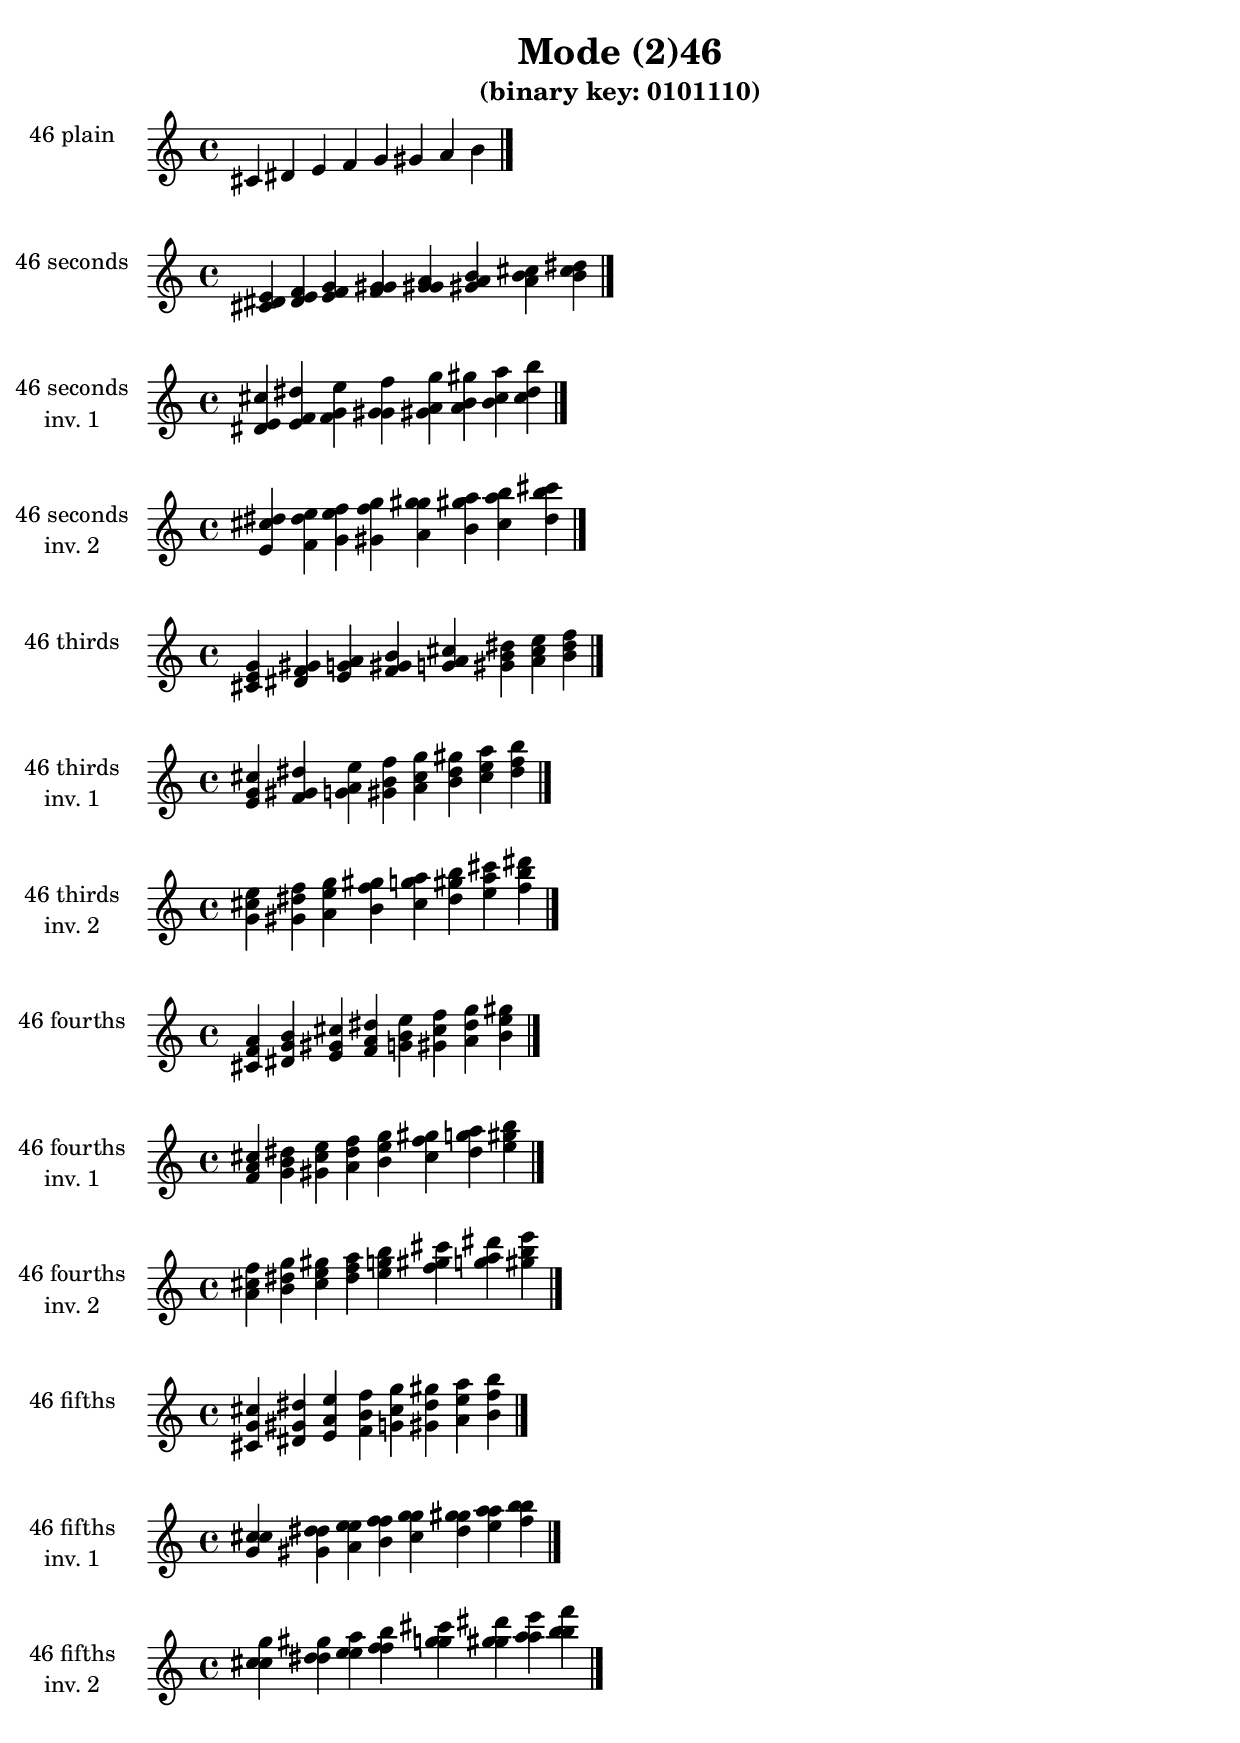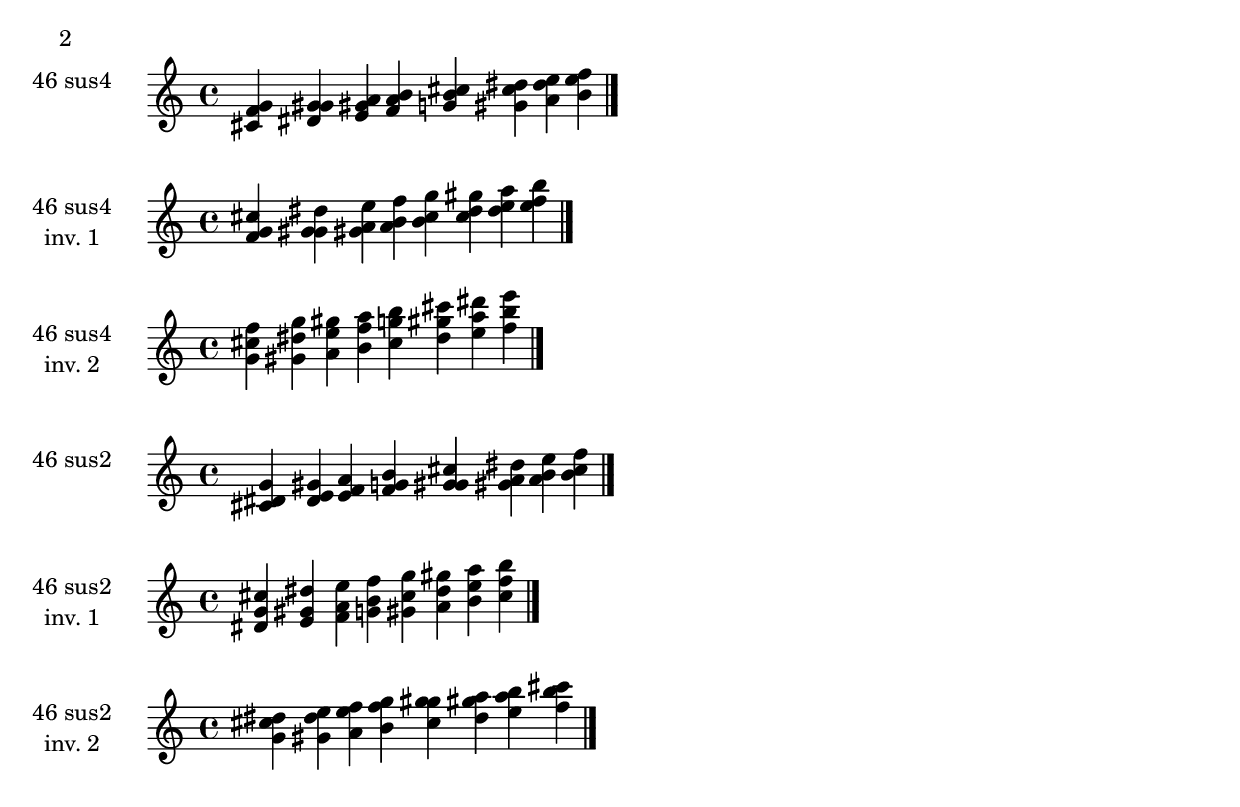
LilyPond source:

\version "2.19.0"

\header {
  title = "Mode (2)46"
  subtitle = "(binary key: 0101110)"
 %% Remove default LilyPond tagline
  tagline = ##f
}

\paper {
  #(set-paper-size "a4")
}

global = {
  \key c \major
  \time 4/4
  \tempo 4=100
}

\book {
  \score {
    \new Staff \with {
      instrumentName =  \markup { \column {
         \hcenter-in #14 \line { 46 plain }
         \hcenter-in #14 \line {  } } }
      midiInstrument = "oboe"
    } { \accidentalStyle "default"
        \cadenzaOn cis' dis' e' f' g' gis' a' b'  \cadenzaOff \bar "|." }
    \layout { }
  }
  \score {
    \new Staff \with {
      instrumentName =  \markup { \column {
         \hcenter-in #14 \line { 46 seconds }
         \hcenter-in #14 \line {  } } }
      midiInstrument = "oboe"
    } { \accidentalStyle "default"
        \cadenzaOn <cis' dis' e'> <dis' e' f'> <e' f' g'> <f' g' gis'> <g' gis' a'> <gis' a' b'> <a' b' cis''> <b' cis'' dis''>  \cadenzaOff \bar "|." }
    \layout { }
  }
  \score {
    \new Staff \with {
      instrumentName =  \markup { \column {
         \hcenter-in #14 \line { 46 seconds }
         \hcenter-in #14 \line { inv. 1 } } }
      midiInstrument = "oboe"
    } { \accidentalStyle "default"
        \cadenzaOn <dis' e' cis''> <e' f' dis''> <f' g' e''> <g' gis' f''> <gis' a' g''> <a' b' gis''> <b' cis'' a''> <cis'' dis'' b''>  \cadenzaOff \bar "|." }
    \layout { }
  }
  \score {
    \new Staff \with {
      instrumentName =  \markup { \column {
         \hcenter-in #14 \line { 46 seconds }
         \hcenter-in #14 \line { inv. 2 } } }
      midiInstrument = "oboe"
    } { \accidentalStyle "default"
        \cadenzaOn <e' cis'' dis''> <f' dis'' e''> <g' e'' f''> <gis' f'' g''> <a' g'' gis''> <b' gis'' a''> <cis'' a'' b''> <dis'' b'' cis'''>  \cadenzaOff \bar "|." }
    \layout { }
  }
  \score {
    \new Staff \with {
      instrumentName =  \markup { \column {
         \hcenter-in #14 \line { 46 thirds }
         \hcenter-in #14 \line {  } } }
      midiInstrument = "oboe"
    } { \accidentalStyle "default"
        \cadenzaOn <cis' e' g'> <dis' f' gis'> <e' g' a'> <f' gis' b'> <g' a' cis''> <gis' b' dis''> <a' cis'' e''> <b' dis'' f''>  \cadenzaOff \bar "|." }
    \layout { }
  }
  \score {
    \new Staff \with {
      instrumentName =  \markup { \column {
         \hcenter-in #14 \line { 46 thirds }
         \hcenter-in #14 \line { inv. 1 } } }
      midiInstrument = "oboe"
    } { \accidentalStyle "default"
        \cadenzaOn <e' g' cis''> <f' gis' dis''> <g' a' e''> <gis' b' f''> <a' cis'' g''> <b' dis'' gis''> <cis'' e'' a''> <dis'' f'' b''>  \cadenzaOff \bar "|." }
    \layout { }
  }
  \score {
    \new Staff \with {
      instrumentName =  \markup { \column {
         \hcenter-in #14 \line { 46 thirds }
         \hcenter-in #14 \line { inv. 2 } } }
      midiInstrument = "oboe"
    } { \accidentalStyle "default"
        \cadenzaOn <g' cis'' e''> <gis' dis'' f''> <a' e'' g''> <b' f'' gis''> <cis'' g'' a''> <dis'' gis'' b''> <e'' a'' cis'''> <f'' b'' dis'''>  \cadenzaOff \bar "|." }
    \layout { }
  }
  \score {
    \new Staff \with {
      instrumentName =  \markup { \column {
         \hcenter-in #14 \line { 46 fourths }
         \hcenter-in #14 \line {  } } }
      midiInstrument = "oboe"
    } { \accidentalStyle "default"
        \cadenzaOn <cis' f' a'> <dis' g' b'> <e' gis' cis''> <f' a' dis''> <g' b' e''> <gis' cis'' f''> <a' dis'' g''> <b' e'' gis''>  \cadenzaOff \bar "|." }
    \layout { }
  }
  \score {
    \new Staff \with {
      instrumentName =  \markup { \column {
         \hcenter-in #14 \line { 46 fourths }
         \hcenter-in #14 \line { inv. 1 } } }
      midiInstrument = "oboe"
    } { \accidentalStyle "default"
        \cadenzaOn <f' a' cis''> <g' b' dis''> <gis' cis'' e''> <a' dis'' f''> <b' e'' g''> <cis'' f'' gis''> <dis'' g'' a''> <e'' gis'' b''>  \cadenzaOff \bar "|." }
    \layout { }
  }
  \score {
    \new Staff \with {
      instrumentName =  \markup { \column {
         \hcenter-in #14 \line { 46 fourths }
         \hcenter-in #14 \line { inv. 2 } } }
      midiInstrument = "oboe"
    } { \accidentalStyle "default"
        \cadenzaOn <a' cis'' f''> <b' dis'' g''> <cis'' e'' gis''> <dis'' f'' a''> <e'' g'' b''> <f'' gis'' cis'''> <g'' a'' dis'''> <gis'' b'' e'''>  \cadenzaOff \bar "|." }
    \layout { }
  }
  \score {
    \new Staff \with {
      instrumentName =  \markup { \column {
         \hcenter-in #14 \line { 46 fifths }
         \hcenter-in #14 \line {  } } }
      midiInstrument = "oboe"
    } { \accidentalStyle "default"
        \cadenzaOn <cis' g' cis''> <dis' gis' dis''> <e' a' e''> <f' b' f''> <g' cis'' g''> <gis' dis'' gis''> <a' e'' a''> <b' f'' b''>  \cadenzaOff \bar "|." }
    \layout { }
  }
  \score {
    \new Staff \with {
      instrumentName =  \markup { \column {
         \hcenter-in #14 \line { 46 fifths }
         \hcenter-in #14 \line { inv. 1 } } }
      midiInstrument = "oboe"
    } { \accidentalStyle "default"
        \cadenzaOn <g' cis'' cis''> <gis' dis'' dis''> <a' e'' e''> <b' f'' f''> <cis'' g'' g''> <dis'' gis'' gis''> <e'' a'' a''> <f'' b'' b''>  \cadenzaOff \bar "|." }
    \layout { }
  }
  \score {
    \new Staff \with {
      instrumentName =  \markup { \column {
         \hcenter-in #14 \line { 46 fifths }
         \hcenter-in #14 \line { inv. 2 } } }
      midiInstrument = "oboe"
    } { \accidentalStyle "default"
        \cadenzaOn <cis'' cis'' g''> <dis'' dis'' gis''> <e'' e'' a''> <f'' f'' b''> <g'' g'' cis'''> <gis'' gis'' dis'''> <a'' a'' e'''> <b'' b'' f'''>  \cadenzaOff \bar "|." }
    \layout { }
  }
  \score {
    \new Staff \with {
      instrumentName =  \markup { \column {
         \hcenter-in #14 \line { 46 sus4 }
         \hcenter-in #14 \line {  } } }
      midiInstrument = "oboe"
    } { \accidentalStyle "default"
        \cadenzaOn <cis' f' g'> <dis' g' gis'> <e' gis' a'> <f' a' b'> <g' b' cis''> <gis' cis'' dis''> <a' dis'' e''> <b' e'' f''>  \cadenzaOff \bar "|." }
    \layout { }
  }
  \score {
    \new Staff \with {
      instrumentName =  \markup { \column {
         \hcenter-in #14 \line { 46 sus4 }
         \hcenter-in #14 \line { inv. 1 } } }
      midiInstrument = "oboe"
    } { \accidentalStyle "default"
        \cadenzaOn <f' g' cis''> <g' gis' dis''> <gis' a' e''> <a' b' f''> <b' cis'' g''> <cis'' dis'' gis''> <dis'' e'' a''> <e'' f'' b''>  \cadenzaOff \bar "|." }
    \layout { }
  }
  \score {
    \new Staff \with {
      instrumentName =  \markup { \column {
         \hcenter-in #14 \line { 46 sus4 }
         \hcenter-in #14 \line { inv. 2 } } }
      midiInstrument = "oboe"
    } { \accidentalStyle "default"
        \cadenzaOn <g' cis'' f''> <gis' dis'' g''> <a' e'' gis''> <b' f'' a''> <cis'' g'' b''> <dis'' gis'' cis'''> <e'' a'' dis'''> <f'' b'' e'''>  \cadenzaOff \bar "|." }
    \layout { }
  }
  \score {
    \new Staff \with {
      instrumentName =  \markup { \column {
         \hcenter-in #14 \line { 46 sus2 }
         \hcenter-in #14 \line {  } } }
      midiInstrument = "oboe"
    } { \accidentalStyle "default"
        \cadenzaOn <cis' dis' g'> <dis' e' gis'> <e' f' a'> <f' g' b'> <g' gis' cis''> <gis' a' dis''> <a' b' e''> <b' cis'' f''>  \cadenzaOff \bar "|." }
    \layout { }
  }
  \score {
    \new Staff \with {
      instrumentName =  \markup { \column {
         \hcenter-in #14 \line { 46 sus2 }
         \hcenter-in #14 \line { inv. 1 } } }
      midiInstrument = "oboe"
    } { \accidentalStyle "default"
        \cadenzaOn <dis' g' cis''> <e' gis' dis''> <f' a' e''> <g' b' f''> <gis' cis'' g''> <a' dis'' gis''> <b' e'' a''> <cis'' f'' b''>  \cadenzaOff \bar "|." }
    \layout { }
  }
  \score {
    \new Staff \with {
      instrumentName =  \markup { \column {
         \hcenter-in #14 \line { 46 sus2 }
         \hcenter-in #14 \line { inv. 2 } } }
      midiInstrument = "oboe"
    } { \accidentalStyle "default"
        \cadenzaOn <g' cis'' dis''> <gis' dis'' e''> <a' e'' f''> <b' f'' g''> <cis'' g'' gis''> <dis'' gis'' a''> <e'' a'' b''> <f'' b'' cis'''>  \cadenzaOff \bar "|." }
    \layout { }
  }
}

\book {
  \bookOutputSuffix "plain_"
  \score {
    \new Staff \with {
      instrumentName =  \markup { \column {
         \hcenter-in #14 \line { 46 plain }
         \hcenter-in #14 \line {  } } }
      midiInstrument = "oboe"
    } { \accidentalStyle "default"
        \cadenzaOn cis' dis' e' f' g' gis' a' b'  \cadenzaOff \bar "|." }
    \midi { }
  }
}
\book {
  \bookOutputSuffix "seconds_"
  \score {
    \new Staff \with {
      instrumentName =  \markup { \column {
         \hcenter-in #14 \line { 46 seconds }
         \hcenter-in #14 \line {  } } }
      midiInstrument = "oboe"
    } { \accidentalStyle "default"
        \cadenzaOn <cis' dis' e'> <dis' e' f'> <e' f' g'> <f' g' gis'> <g' gis' a'> <gis' a' b'> <a' b' cis''> <b' cis'' dis''>  \cadenzaOff \bar "|." }
    \midi { }
  }
}
\book {
  \bookOutputSuffix "seconds_inv. 1"
  \score {
    \new Staff \with {
      instrumentName =  \markup { \column {
         \hcenter-in #14 \line { 46 seconds }
         \hcenter-in #14 \line { inv. 1 } } }
      midiInstrument = "oboe"
    } { \accidentalStyle "default"
        \cadenzaOn <dis' e' cis''> <e' f' dis''> <f' g' e''> <g' gis' f''> <gis' a' g''> <a' b' gis''> <b' cis'' a''> <cis'' dis'' b''>  \cadenzaOff \bar "|." }
    \midi { }
  }
}
\book {
  \bookOutputSuffix "seconds_inv. 2"
  \score {
    \new Staff \with {
      instrumentName =  \markup { \column {
         \hcenter-in #14 \line { 46 seconds }
         \hcenter-in #14 \line { inv. 2 } } }
      midiInstrument = "oboe"
    } { \accidentalStyle "default"
        \cadenzaOn <e' cis'' dis''> <f' dis'' e''> <g' e'' f''> <gis' f'' g''> <a' g'' gis''> <b' gis'' a''> <cis'' a'' b''> <dis'' b'' cis'''>  \cadenzaOff \bar "|." }
    \midi { }
  }
}
\book {
  \bookOutputSuffix "thirds_"
  \score {
    \new Staff \with {
      instrumentName =  \markup { \column {
         \hcenter-in #14 \line { 46 thirds }
         \hcenter-in #14 \line {  } } }
      midiInstrument = "oboe"
    } { \accidentalStyle "default"
        \cadenzaOn <cis' e' g'> <dis' f' gis'> <e' g' a'> <f' gis' b'> <g' a' cis''> <gis' b' dis''> <a' cis'' e''> <b' dis'' f''>  \cadenzaOff \bar "|." }
    \midi { }
  }
}
\book {
  \bookOutputSuffix "thirds_inv. 1"
  \score {
    \new Staff \with {
      instrumentName =  \markup { \column {
         \hcenter-in #14 \line { 46 thirds }
         \hcenter-in #14 \line { inv. 1 } } }
      midiInstrument = "oboe"
    } { \accidentalStyle "default"
        \cadenzaOn <e' g' cis''> <f' gis' dis''> <g' a' e''> <gis' b' f''> <a' cis'' g''> <b' dis'' gis''> <cis'' e'' a''> <dis'' f'' b''>  \cadenzaOff \bar "|." }
    \midi { }
  }
}
\book {
  \bookOutputSuffix "thirds_inv. 2"
  \score {
    \new Staff \with {
      instrumentName =  \markup { \column {
         \hcenter-in #14 \line { 46 thirds }
         \hcenter-in #14 \line { inv. 2 } } }
      midiInstrument = "oboe"
    } { \accidentalStyle "default"
        \cadenzaOn <g' cis'' e''> <gis' dis'' f''> <a' e'' g''> <b' f'' gis''> <cis'' g'' a''> <dis'' gis'' b''> <e'' a'' cis'''> <f'' b'' dis'''>  \cadenzaOff \bar "|." }
    \midi { }
  }
}
\book {
  \bookOutputSuffix "fourths_"
  \score {
    \new Staff \with {
      instrumentName =  \markup { \column {
         \hcenter-in #14 \line { 46 fourths }
         \hcenter-in #14 \line {  } } }
      midiInstrument = "oboe"
    } { \accidentalStyle "default"
        \cadenzaOn <cis' f' a'> <dis' g' b'> <e' gis' cis''> <f' a' dis''> <g' b' e''> <gis' cis'' f''> <a' dis'' g''> <b' e'' gis''>  \cadenzaOff \bar "|." }
    \midi { }
  }
}
\book {
  \bookOutputSuffix "fourths_inv. 1"
  \score {
    \new Staff \with {
      instrumentName =  \markup { \column {
         \hcenter-in #14 \line { 46 fourths }
         \hcenter-in #14 \line { inv. 1 } } }
      midiInstrument = "oboe"
    } { \accidentalStyle "default"
        \cadenzaOn <f' a' cis''> <g' b' dis''> <gis' cis'' e''> <a' dis'' f''> <b' e'' g''> <cis'' f'' gis''> <dis'' g'' a''> <e'' gis'' b''>  \cadenzaOff \bar "|." }
    \midi { }
  }
}
\book {
  \bookOutputSuffix "fourths_inv. 2"
  \score {
    \new Staff \with {
      instrumentName =  \markup { \column {
         \hcenter-in #14 \line { 46 fourths }
         \hcenter-in #14 \line { inv. 2 } } }
      midiInstrument = "oboe"
    } { \accidentalStyle "default"
        \cadenzaOn <a' cis'' f''> <b' dis'' g''> <cis'' e'' gis''> <dis'' f'' a''> <e'' g'' b''> <f'' gis'' cis'''> <g'' a'' dis'''> <gis'' b'' e'''>  \cadenzaOff \bar "|." }
    \midi { }
  }
}
\book {
  \bookOutputSuffix "fifths_"
  \score {
    \new Staff \with {
      instrumentName =  \markup { \column {
         \hcenter-in #14 \line { 46 fifths }
         \hcenter-in #14 \line {  } } }
      midiInstrument = "oboe"
    } { \accidentalStyle "default"
        \cadenzaOn <cis' g' cis''> <dis' gis' dis''> <e' a' e''> <f' b' f''> <g' cis'' g''> <gis' dis'' gis''> <a' e'' a''> <b' f'' b''>  \cadenzaOff \bar "|." }
    \midi { }
  }
}
\book {
  \bookOutputSuffix "fifths_inv. 1"
  \score {
    \new Staff \with {
      instrumentName =  \markup { \column {
         \hcenter-in #14 \line { 46 fifths }
         \hcenter-in #14 \line { inv. 1 } } }
      midiInstrument = "oboe"
    } { \accidentalStyle "default"
        \cadenzaOn <g' cis'' cis''> <gis' dis'' dis''> <a' e'' e''> <b' f'' f''> <cis'' g'' g''> <dis'' gis'' gis''> <e'' a'' a''> <f'' b'' b''>  \cadenzaOff \bar "|." }
    \midi { }
  }
}
\book {
  \bookOutputSuffix "fifths_inv. 2"
  \score {
    \new Staff \with {
      instrumentName =  \markup { \column {
         \hcenter-in #14 \line { 46 fifths }
         \hcenter-in #14 \line { inv. 2 } } }
      midiInstrument = "oboe"
    } { \accidentalStyle "default"
        \cadenzaOn <cis'' cis'' g''> <dis'' dis'' gis''> <e'' e'' a''> <f'' f'' b''> <g'' g'' cis'''> <gis'' gis'' dis'''> <a'' a'' e'''> <b'' b'' f'''>  \cadenzaOff \bar "|." }
    \midi { }
  }
}
\book {
  \bookOutputSuffix "sus4_"
  \score {
    \new Staff \with {
      instrumentName =  \markup { \column {
         \hcenter-in #14 \line { 46 sus4 }
         \hcenter-in #14 \line {  } } }
      midiInstrument = "oboe"
    } { \accidentalStyle "default"
        \cadenzaOn <cis' f' g'> <dis' g' gis'> <e' gis' a'> <f' a' b'> <g' b' cis''> <gis' cis'' dis''> <a' dis'' e''> <b' e'' f''>  \cadenzaOff \bar "|." }
    \midi { }
  }
}
\book {
  \bookOutputSuffix "sus4_inv. 1"
  \score {
    \new Staff \with {
      instrumentName =  \markup { \column {
         \hcenter-in #14 \line { 46 sus4 }
         \hcenter-in #14 \line { inv. 1 } } }
      midiInstrument = "oboe"
    } { \accidentalStyle "default"
        \cadenzaOn <f' g' cis''> <g' gis' dis''> <gis' a' e''> <a' b' f''> <b' cis'' g''> <cis'' dis'' gis''> <dis'' e'' a''> <e'' f'' b''>  \cadenzaOff \bar "|." }
    \midi { }
  }
}
\book {
  \bookOutputSuffix "sus4_inv. 2"
  \score {
    \new Staff \with {
      instrumentName =  \markup { \column {
         \hcenter-in #14 \line { 46 sus4 }
         \hcenter-in #14 \line { inv. 2 } } }
      midiInstrument = "oboe"
    } { \accidentalStyle "default"
        \cadenzaOn <g' cis'' f''> <gis' dis'' g''> <a' e'' gis''> <b' f'' a''> <cis'' g'' b''> <dis'' gis'' cis'''> <e'' a'' dis'''> <f'' b'' e'''>  \cadenzaOff \bar "|." }
    \midi { }
  }
}
\book {
  \bookOutputSuffix "sus2_"
  \score {
    \new Staff \with {
      instrumentName =  \markup { \column {
         \hcenter-in #14 \line { 46 sus2 }
         \hcenter-in #14 \line {  } } }
      midiInstrument = "oboe"
    } { \accidentalStyle "default"
        \cadenzaOn <cis' dis' g'> <dis' e' gis'> <e' f' a'> <f' g' b'> <g' gis' cis''> <gis' a' dis''> <a' b' e''> <b' cis'' f''>  \cadenzaOff \bar "|." }
    \midi { }
  }
}
\book {
  \bookOutputSuffix "sus2_inv. 1"
  \score {
    \new Staff \with {
      instrumentName =  \markup { \column {
         \hcenter-in #14 \line { 46 sus2 }
         \hcenter-in #14 \line { inv. 1 } } }
      midiInstrument = "oboe"
    } { \accidentalStyle "default"
        \cadenzaOn <dis' g' cis''> <e' gis' dis''> <f' a' e''> <g' b' f''> <gis' cis'' g''> <a' dis'' gis''> <b' e'' a''> <cis'' f'' b''>  \cadenzaOff \bar "|." }
    \midi { }
  }
}
\book {
  \bookOutputSuffix "sus2_inv. 2"
  \score {
    \new Staff \with {
      instrumentName =  \markup { \column {
         \hcenter-in #14 \line { 46 sus2 }
         \hcenter-in #14 \line { inv. 2 } } }
      midiInstrument = "oboe"
    } { \accidentalStyle "default"
        \cadenzaOn <g' cis'' dis''> <gis' dis'' e''> <a' e'' f''> <b' f'' g''> <cis'' g'' gis''> <dis'' gis'' a''> <e'' a'' b''> <f'' b'' cis'''>  \cadenzaOff \bar "|." }
    \midi { }
  }
}
